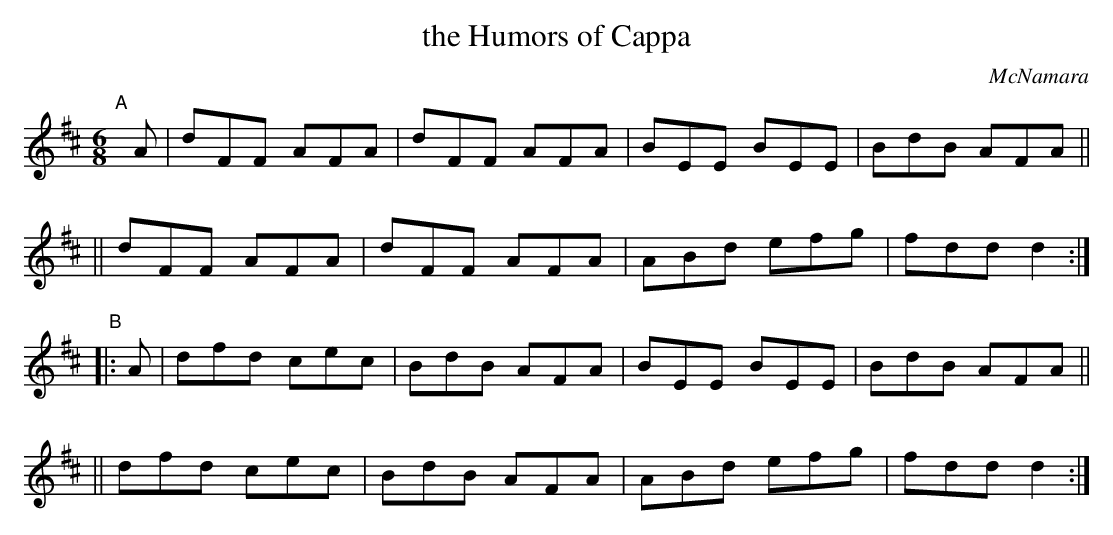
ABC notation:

X:1
T: the Humors of Cappa
O: McNamara
M: 6/8
K: D
"^A"[|] A \
|  dFF AFA | dFF AFA | BEE BEE | BdB AFA ||
|| dFF AFA | dFF AFA | ABd efg | fdd d2 :|
"^B"|: A \
|  dfd cec | BdB AFA | BEE BEE | BdB AFA ||
|| dfd cec | BdB AFA | ABd efg | fdd d2 :|
